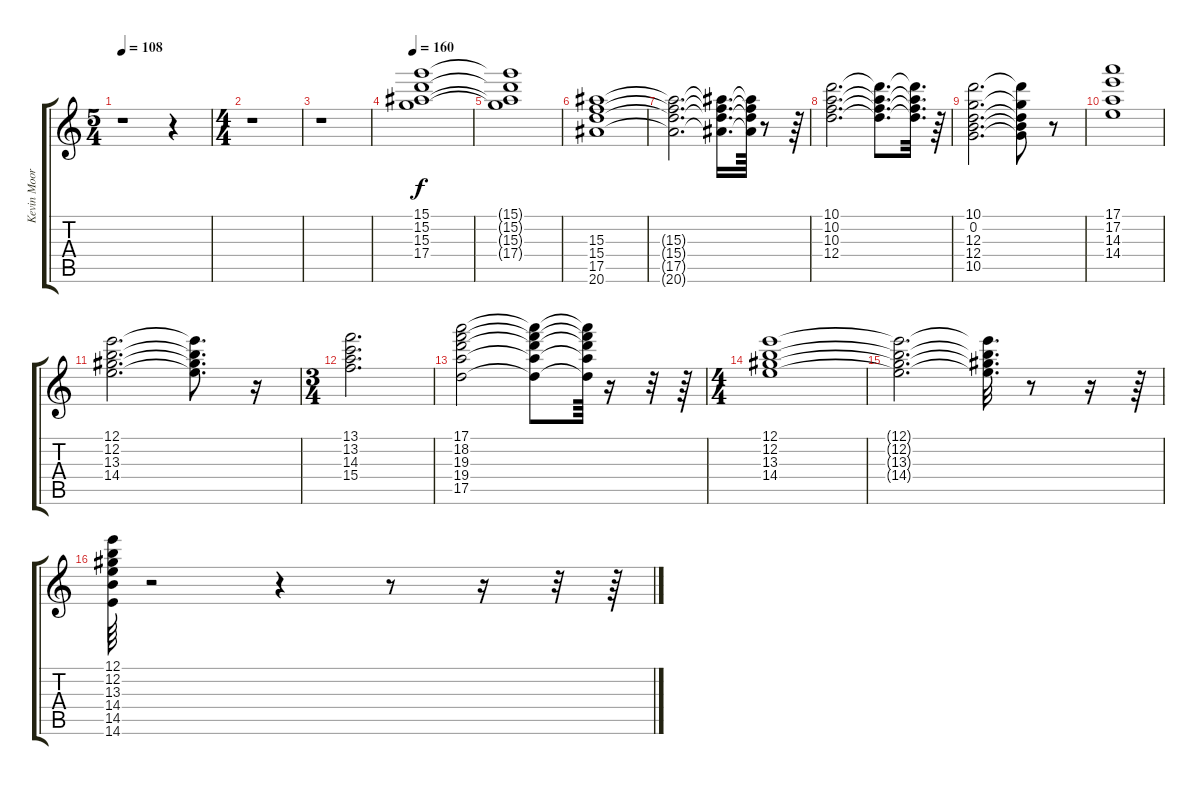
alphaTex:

\track ("Kevin Moore (Keyboard)" "Kevin Moor") {instrument drawbarorgan}
\staff {score tabs}
\tuning (E5 B4 G4 D4 A3 D3) {hide}
\ts (5 4)
\tempo 108
\clef g2
\ks c
r.1{dy f} r.4 |
\ts (4 4)
r.1 |
r.1 |
\tempo 160
(15.1 15.2 15.3 17.4).1 |
(15.1{t} 15.2{t} 15.3{t} 17.4{t}).1 |
(15.3 15.4 17.5 20.6).1 |
(15.3{t} 15.4{t} 17.5{t} 20.6{t}).2{d} (15.3{t} 15.4{t} 17.5{t} 20.6{t}).16{d} (15.3{t} 15.4{t} 17.5{t} 20.6{t}).64 r.8 r.64 |
(10.1 10.2 10.3 12.4).2{d} (10.1{t} 10.2{t} 10.3{t} 12.4{t}).8{d} (10.1{t} 10.2{t} 10.3{t} 12.4{t}).32{d} r.64 |
(10.1 0.2 12.3 12.4 10.5).2{d} (10.1{t} 0.2{t} 12.3{t} 12.4{t} 10.5{t}).8 r.8 |
(17.1 17.2 14.3 14.4).1 |
(12.1 12.2 13.3 14.4).2{d} (12.1{t} 12.2{t} 13.3{t} 14.4{t}).8{d} r.16 |
\ts (3 4)
(13.1 13.2 14.3 15.4).2{d} |
(17.1 18.2 19.3 19.4 17.5).2 (17.1{t} 18.2{t} 19.3{t} 19.4{t} 17.5{t}).8 (17.1{t} 18.2{t} 19.3{t} 19.4{t} 17.5{t}).64 r.16 r.32 r.64 |
\ts (4 4)
(12.1 12.2 13.3 14.4).1 |
(12.1{t} 12.2{t} 13.3{t} 14.4{t}).2{d} (12.1{t} 12.2{t} 13.3{t} 14.4{t}).32{d} r.8 r.16 r.64 |
(12.1 12.2 13.3 14.4 14.5 14.6).64 r.2 r.4 r.8 r.16 r.32 r.64
